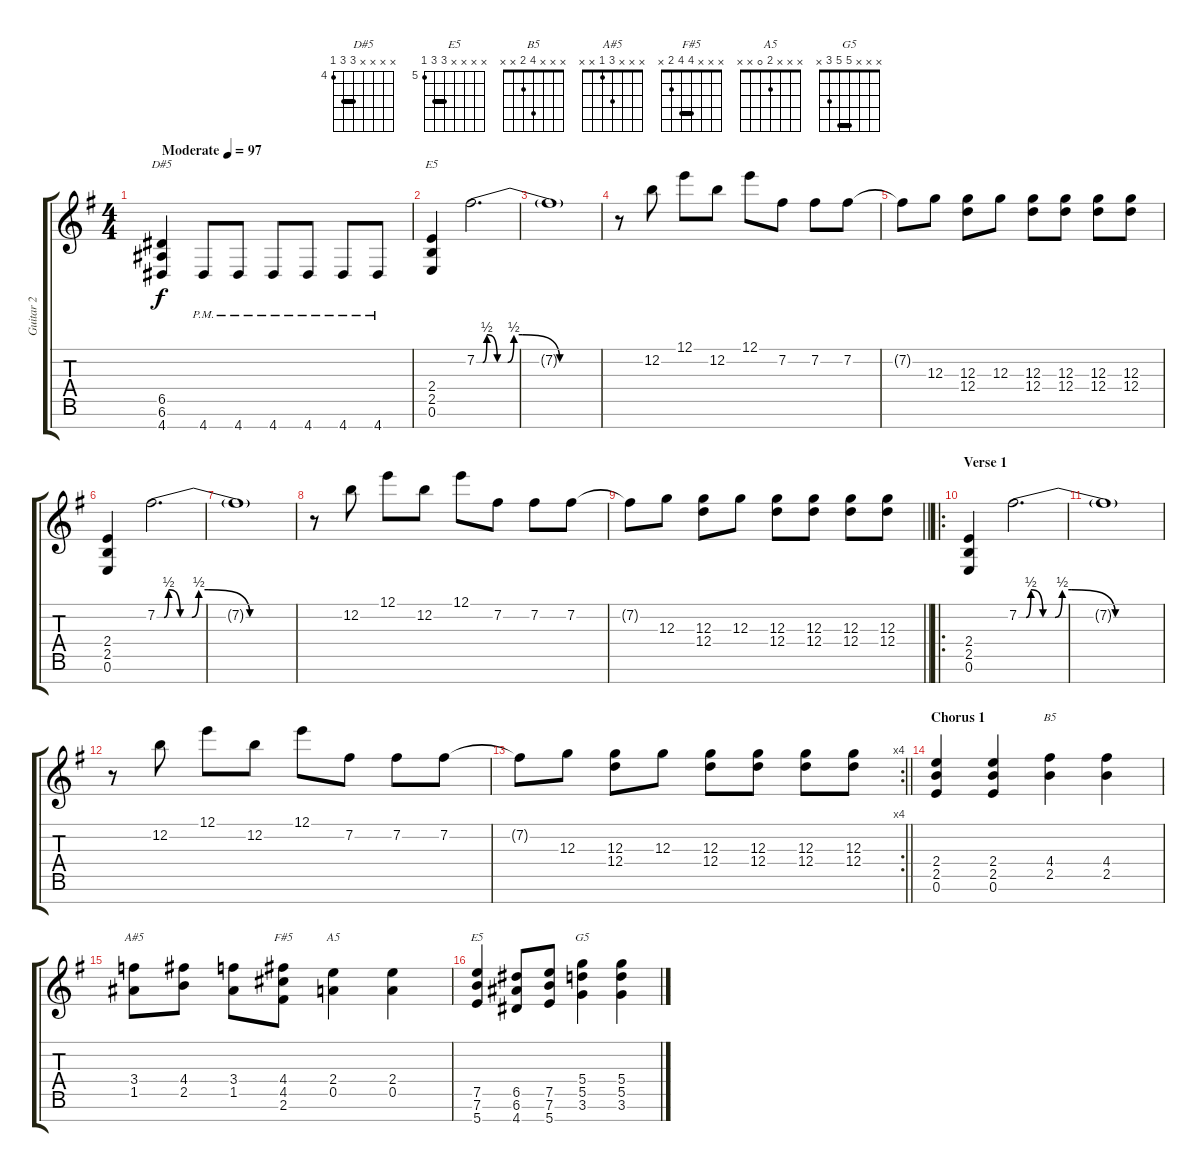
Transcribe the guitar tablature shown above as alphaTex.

\track ("Guitar 2" "Guitar 2") {instrument distortionguitar}
\staff {score tabs}
\tuning (E4 B3 G3 D3 A2 E2 B1) {hide}
\chord ("D#5" x x x x 6 6 4) {firstfret 4 barre 6}
\chord ("E5" x x x 2 2 0 x) {barre 2}
\chord ("B5" x x x 4 2 x x)
\chord ("A#5" x x x 3 1 x x)
\chord ("F#5" x x x 4 4 2 x) {barre 4}
\chord ("A5" x x x 2 0 x x)
\chord ("E5" x x x x 7 7 5) {firstfret 5 barre 7}
\chord ("G5" x x x 5 5 3 x) {barre 5}
\ts (4 4)
\tempo (97 "Moderate")
\clef g2
\ks g
(6.5 6.6 4.7).4{ch "D#5" dy f instrument distortionguitar} 4.7{pm}.8 4.7{pm}.8 4.7{pm}.8 4.7{pm}.8 4.7{pm}.8 4.7{pm}.8 |
(2.4 2.5 0.6).4{ch "E5"} 7.2{be (custom 0 0 3 0 5 2 10 0 15 0 18 2 22 2 40 0 60 0)}.2{d} |
7.2{t}.1 |
r.8 12.2.8 12.1.8 12.2.8 12.1.8 7.2.8 7.2.8 7.2.8 |
7.2{t}.8 12.3.8 (12.3 12.4).8 12.3.8 (12.3 12.4).8 (12.3 12.4).8 (12.3 12.4).8 (12.3 12.4).8 |
(2.4 2.5 0.6).4 7.2{be (custom 0 0 3 0 5 2 10 0 15 0 18 2 22 2 40 0 60 0)}.2{d} |
7.2{t}.1 |
r.8 12.2.8 12.1.8 12.2.8 12.1.8 7.2.8 7.2.8 7.2.8 |
\barLineRight lightlight
7.2{t}.8 12.3.8 (12.3 12.4).8 12.3.8 (12.3 12.4).8 (12.3 12.4).8 (12.3 12.4).8 (12.3 12.4).8 |
\ro
\section ("" "Verse 1")
(2.4 2.5 0.6).4 7.2{be (custom 0 0 3 0 5 2 10 0 15 0 18 2 22 2 40 0 60 0)}.2{d} |
7.2{t}.1 |
r.8 12.2.8 12.1.8 12.2.8 12.1.8 7.2.8 7.2.8 7.2.8 |
\rc 4
\barLineRight lightlight
7.2{t}.8 12.3.8 (12.3 12.4).8 12.3.8 (12.3 12.4).8 (12.3 12.4).8 (12.3 12.4).8 (12.3 12.4).8 |
\section ("" "Chorus 1")
(2.4 2.5 0.6).4{ot 8vb} (2.4 2.5 0.6).4{ot 8vb} (4.4 2.5).4{ch "B5" ot 8vb} (4.4 2.5).4{ot 8vb} |
(3.4 1.5).8{ch "A#5" ot 8vb} (4.4 2.5).8{ot 8vb} (3.4 1.5).8{ot 8vb} (4.4 4.5 2.6).8{ch "F#5" ot 8vb} (2.4 0.5).4{ch "A5" ot 8vb} (2.4 0.5).4{ot 8vb} |
(7.5 7.6 5.7).4{ch "E5" ot 8vb} (6.5 6.6 4.7).8{ot 8vb} (7.5 7.6 5.7).8{ot 8vb} (5.4 5.5 3.6).4{ch "G5" ot 8vb} (5.4 5.5 3.6).4{ot 8vb}
